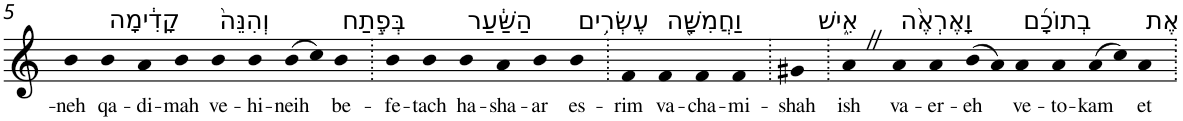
**kern	**text
*part1	*part1
*staff1	*staff1
*I"Piano	*
*I'Pno	*
!!LO:PB:g=z
*clefG2	*
*k[]	*
=5	=5
!	!LO:LY:b
4b	-neh
!LO:TX:a:t=קָדִ֔ימָה	!
!	!LO:LY:b
4b	qa-
!	!LO:LY:b
4a	-di-
!	!LO:LY:b
4b	-mah
!LO:TX:a:t=וְהִנֵּה֙	!
!	!LO:LY:b
4b	ve-
!	!LO:LY:b
4b	-hi-
!	!LO:LY:b
(>8b	-neih
8cc)	.
!LO:TX:a:t=בְּפֶ֣תַח	!
!	!LO:LY:b
4b	be-
=6.	=6.
!	!LO:LY:b
4b	-fe-
!	!LO:LY:b
4b	-tach
!LO:TX:a:t=הַשַּׁ֔עַר	!
!	!LO:LY:b
4b	ha-
!	!LO:LY:b
4a	-sha-
!	!LO:LY:b
4b	-ar
!LO:TX:a:t=עֶשְׂרִ֥ים	!
!	!LO:LY:b
4b	es-
=7.	=7.
!	!LO:LY:b
4f	-rim
!LO:TX:a:t=וַחֲמִשָּׁ֖ה	!
!	!LO:LY:b
4f	va-
!	!LO:LY:b
4f	-cha-
!	!LO:LY:b
4f	-mi-
=8.	=8.
!	!LO:LY:b
4g#X	-shah
=9.	=9.
!LO:TX:a:t=אִ֑ישׁ	!
!	!LO:LY:b
4aZ	ish
!LO:TX:a:t=וָאֶרְאֶ֨ה	!
!	!LO:LY:b
4a	va-
!	!LO:LY:b
4a	-er-
!	!LO:LY:b
(>8b	-eh
8a)	.
!LO:TX:a:t=בְתוֹכָ֜ם	!
!	!LO:LY:b
4a	ve-
!	!LO:LY:b
4a	-to-
!	!LO:LY:b
(>8a	-kam
8cc)	.
!LO:TX:a:t=אֶת	!
!	!LO:LY:b
4a	et
=.	=.
*-	*-
